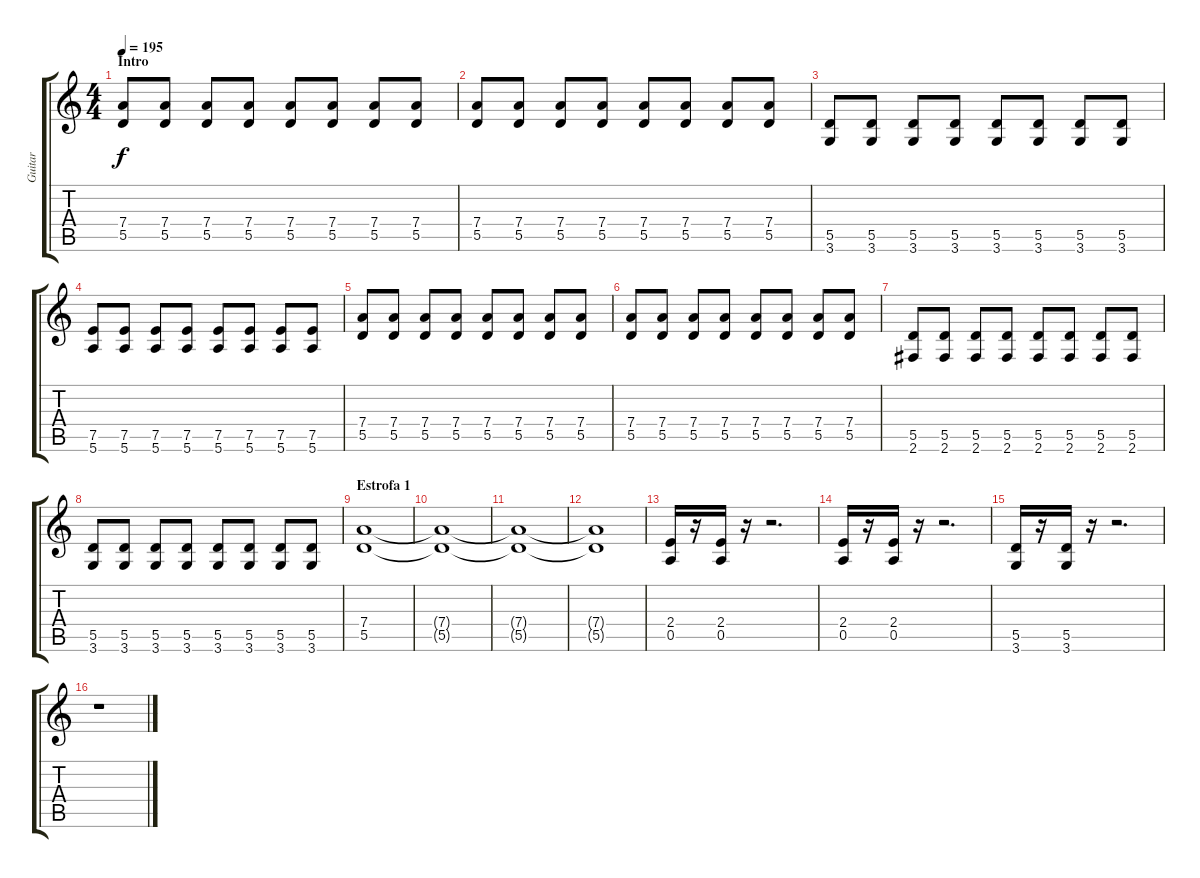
\track ("Guitar" "Guitar") {instrument overdrivenguitar}
\staff {score tabs}
\tuning (E4 B3 G3 D3 A2 E2) {hide}
\ts (4 4)
\section ("" "Intro")
\tempo 195
\clef g2
\ks c
(7.4 5.5).8{dy f instrument overdrivenguitar} (7.4 5.5).8 (7.4 5.5).8 (7.4 5.5).8 (7.4 5.5).8 (7.4 5.5).8 (7.4 5.5).8 (7.4 5.5).8 |
(7.4 5.5).8 (7.4 5.5).8 (7.4 5.5).8 (7.4 5.5).8 (7.4 5.5).8 (7.4 5.5).8 (7.4 5.5).8 (7.4 5.5).8 |
(5.5 3.6).8 (5.5 3.6).8 (5.5 3.6).8 (5.5 3.6).8 (5.5 3.6).8 (5.5 3.6).8 (5.5 3.6).8 (5.5 3.6).8 |
(7.5 5.6).8 (7.5 5.6).8 (7.5 5.6).8 (7.5 5.6).8 (7.5 5.6).8 (7.5 5.6).8 (7.5 5.6).8 (7.5 5.6).8 |
(7.4 5.5).8 (7.4 5.5).8 (7.4 5.5).8 (7.4 5.5).8 (7.4 5.5).8 (7.4 5.5).8 (7.4 5.5).8 (7.4 5.5).8 |
(7.4 5.5).8 (7.4 5.5).8 (7.4 5.5).8 (7.4 5.5).8 (7.4 5.5).8 (7.4 5.5).8 (7.4 5.5).8 (7.4 5.5).8 |
(5.5 2.6).8 (5.5 2.6).8 (5.5 2.6).8 (5.5 2.6).8 (5.5 2.6).8 (5.5 2.6).8 (5.5 2.6).8 (5.5 2.6).8 |
(5.5 3.6).8 (5.5 3.6).8 (5.5 3.6).8 (5.5 3.6).8 (5.5 3.6).8 (5.5 3.6).8 (5.5 3.6).8 (5.5 3.6).8 |
\section ("" "Estrofa 1")
(7.4 5.5).1 |
(7.4{t} 5.5{t}).1 |
(7.4{t} 5.5{t}).1 |
(7.4{t} 5.5{t}).1 |
(2.4 0.5).16 r.16 (2.4 0.5).16 r.16 r.2{d} |
(2.4 0.5).16 r.16 (2.4 0.5).16 r.16 r.2{d} |
(5.5 3.6).16 r.16 (5.5 3.6).16 r.16 r.2{d} |
r.1
